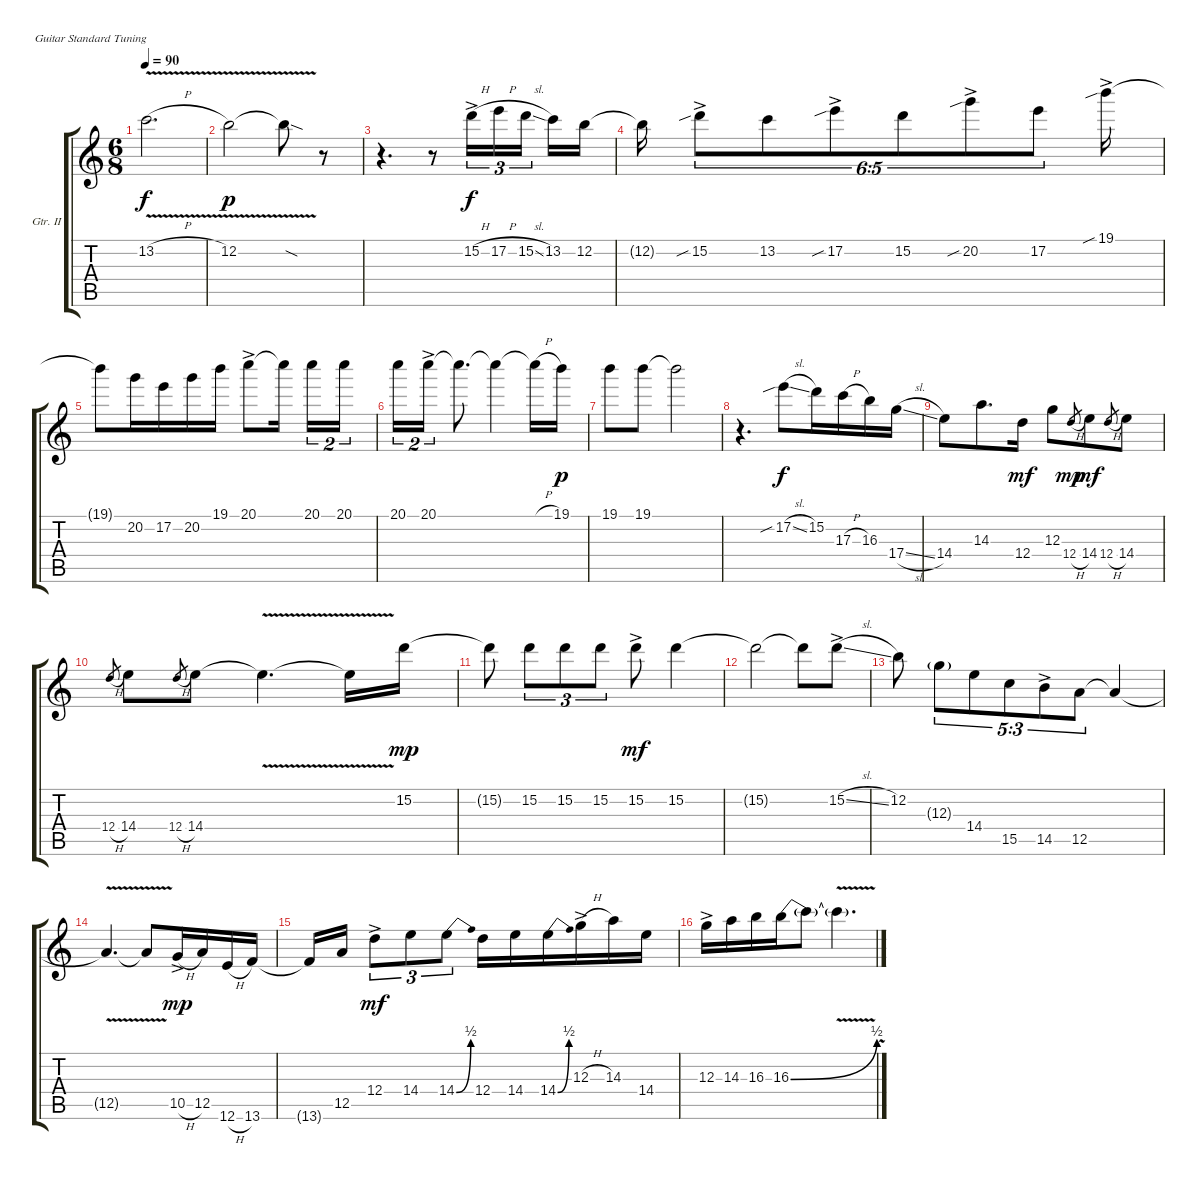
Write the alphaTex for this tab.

\defaultSystemsLayout 4
\bracketExtendMode groupsimilarinstruments
\firstSystemTrackNameOrientation horizontal
\otherSystemsTrackNameOrientation horizontal
\track ("Electric Guitar" "Gtr. II") {multiBarRest instrument electricguitarclean}
\staff {score tabs}
\tuning (E4 B3 G3 D3 A2 E2)
\ts (6 8)
\tempo 90
\clef g2
\ks c
13.2{v h}.2{d dy f} |
12.2{v}.2{dy p} 12.2{sod t}.8 r.8 |
r.4{d} r.8 15.2{h ac}.16{tu (3 2) dy f} 17.2{h}.16{tu (3 2)} 15.2{sl}.16{tu (3 2)} 13.2.16 12.2.16 |
12.2{t}.16 15.2{sib ac}.8{tu (6 5)} 13.2.8{tu (6 5)} 17.2{sib ac}.8{tu (6 5)} 15.2.8{tu (6 5)} 20.2{sib ac}.8{tu (6 5)} 17.2.8{tu (6 5)} 19.1{sib ac}.16 |
19.1{t}.8 20.2.16 17.2.16 20.2.16 19.1.16 20.1{ac}.8 20.1{t}.16 20.1.16{tu (2 3)} 20.1.16{tu (2 3)} |
20.1.16{tu (2 3)} 20.1{ac}.16{tu (2 3)} 20.1{t}.8{d} 20.1{t}.4 20.1{h t}.16 19.1.16{dy p} |
19.1.8 19.1.8 19.1{t}.2 |
r.4{d} 17.2{sib sl}.8{dy f} 15.2.16 17.3{h}.16 16.3.16 17.4{sl}.16 |
14.4.8 14.3.8{d} 12.4.16{dy mf} 12.3.8 12.4{h}.8{gr dy mp} 14.4.8{dy mf} 12.4{h}.8{gr} 14.4.8 |
12.4{h}.8{gr} 14.4.8 12.4{h}.8{gr} 14.4.8 14.4{v t}.4{d} 14.4{v t}.16 15.2.16{dy mp} |
15.2{t}.8 15.2.8{tu (3 2)} 15.2.8{tu (3 2)} 15.2.8{tu (3 2)} 15.2{ac}.8{dy mf} 15.2.4 |
15.2{t}.2 15.2{t}.8 15.2{sl ac}.8 |
12.2.8 12.3{g}.8{tu (5 3)} 14.4.8{tu (5 3)} 15.5.8{tu (5 3)} 14.5{ac}.8{tu (5 3)} 12.5.8{tu (5 3)} 12.5{t}.4 |
12.5{v t}.4{d} 12.5{t}.8 10.5{h ac}.16{dy mp} 12.5.16 12.6{h}.16 13.6.16 |
13.6{t}.16 12.5.16 12.4{ac}.8{tu (3 2) dy mf} 14.4.8{tu (3 2)} 14.4{be (bend 0 0 7.8 2)}.8{tu (3 2)} 12.4.16 14.4.16 14.4{be (bend 0 0 6 2)}.16 12.3{h ac}.16 14.3.16 14.4.16 |
12.3{ac}.16 14.3.16 16.3.16 16.3{be (bend 0 0 8.4 2)}.16 16.3{t}.8 16.3{v t}.4{d}
